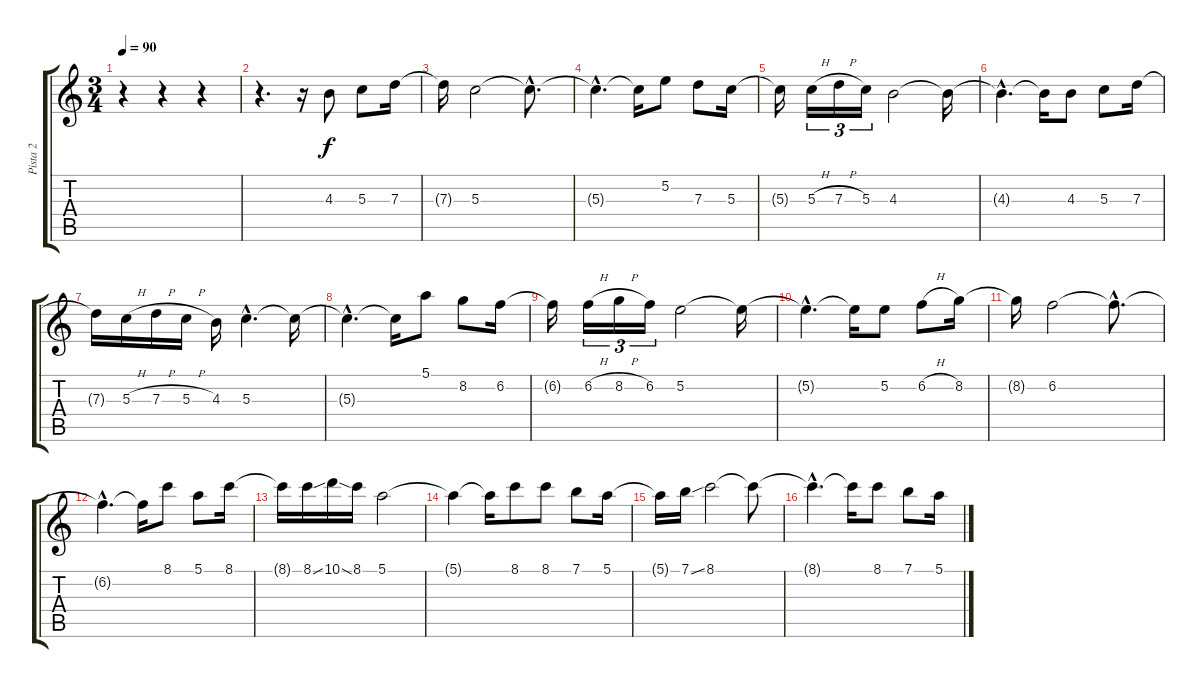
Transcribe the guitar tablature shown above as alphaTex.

\track ("Pista 2" "Pista 2") {instrument acousticguitarnylon}
\staff {score tabs}
\tuning (E4 B3 G3 D3 A2 E2) {hide}
\ts (3 4)
\tempo 90
\clef g2
\ks c
r.4{dy f instrument acousticguitarnylon} r.4 r.4 |
r.4{d} r.16 4.3.8 5.3.8 7.3.16 |
7.3{t}.16 5.3.2 5.3{hac t}.8{d} |
5.3{hac t}.4{d} 5.3{t}.16 5.2.8 7.3.8 5.3.16 |
5.3{t}.16 5.3{h}.16{tu (3 2)} 7.3{h}.16{tu (3 2)} 5.3.16{tu (3 2)} 4.3.2 4.3{t}.16 |
4.3{hac t}.4{d} 4.3{t}.16 4.3.8 5.3.8 7.3.16 |
7.3{t}.16 5.3{h}.16 7.3{h}.16 5.3{h}.16 4.3.16 5.3{hac}.4{d} 5.3{t}.16 |
5.3{hac t}.4{d} 5.3{t}.16 5.1.8 8.2.8 6.2.16 |
6.2{t}.16 6.2{h}.16{tu (3 2)} 8.2{h}.16{tu (3 2)} 6.2.16{tu (3 2)} 5.2.2 5.2{t}.16 |
5.2{hac t}.4{d} 5.2{t}.16 5.2.8 6.2{h}.8 8.2.16 |
8.2{t}.16 6.2.2 6.2{hac t}.8{d} |
6.2{hac t}.4{d} 6.2{t}.16 8.1.8 5.1.8 8.1.16 |
8.1{t}.16 8.1{ss}.16 10.1{ss}.16 8.1.16 5.1.2 |
5.1{t}.4 5.1{t}.16 8.1.8 8.1.8 7.1.8 5.1.16 |
5.1{t}.16 7.1{ss}.16 8.1.2 8.1{t}.8 |
8.1{hac t}.4{d} 8.1{t}.16 8.1.8 7.1.8 5.1.16
